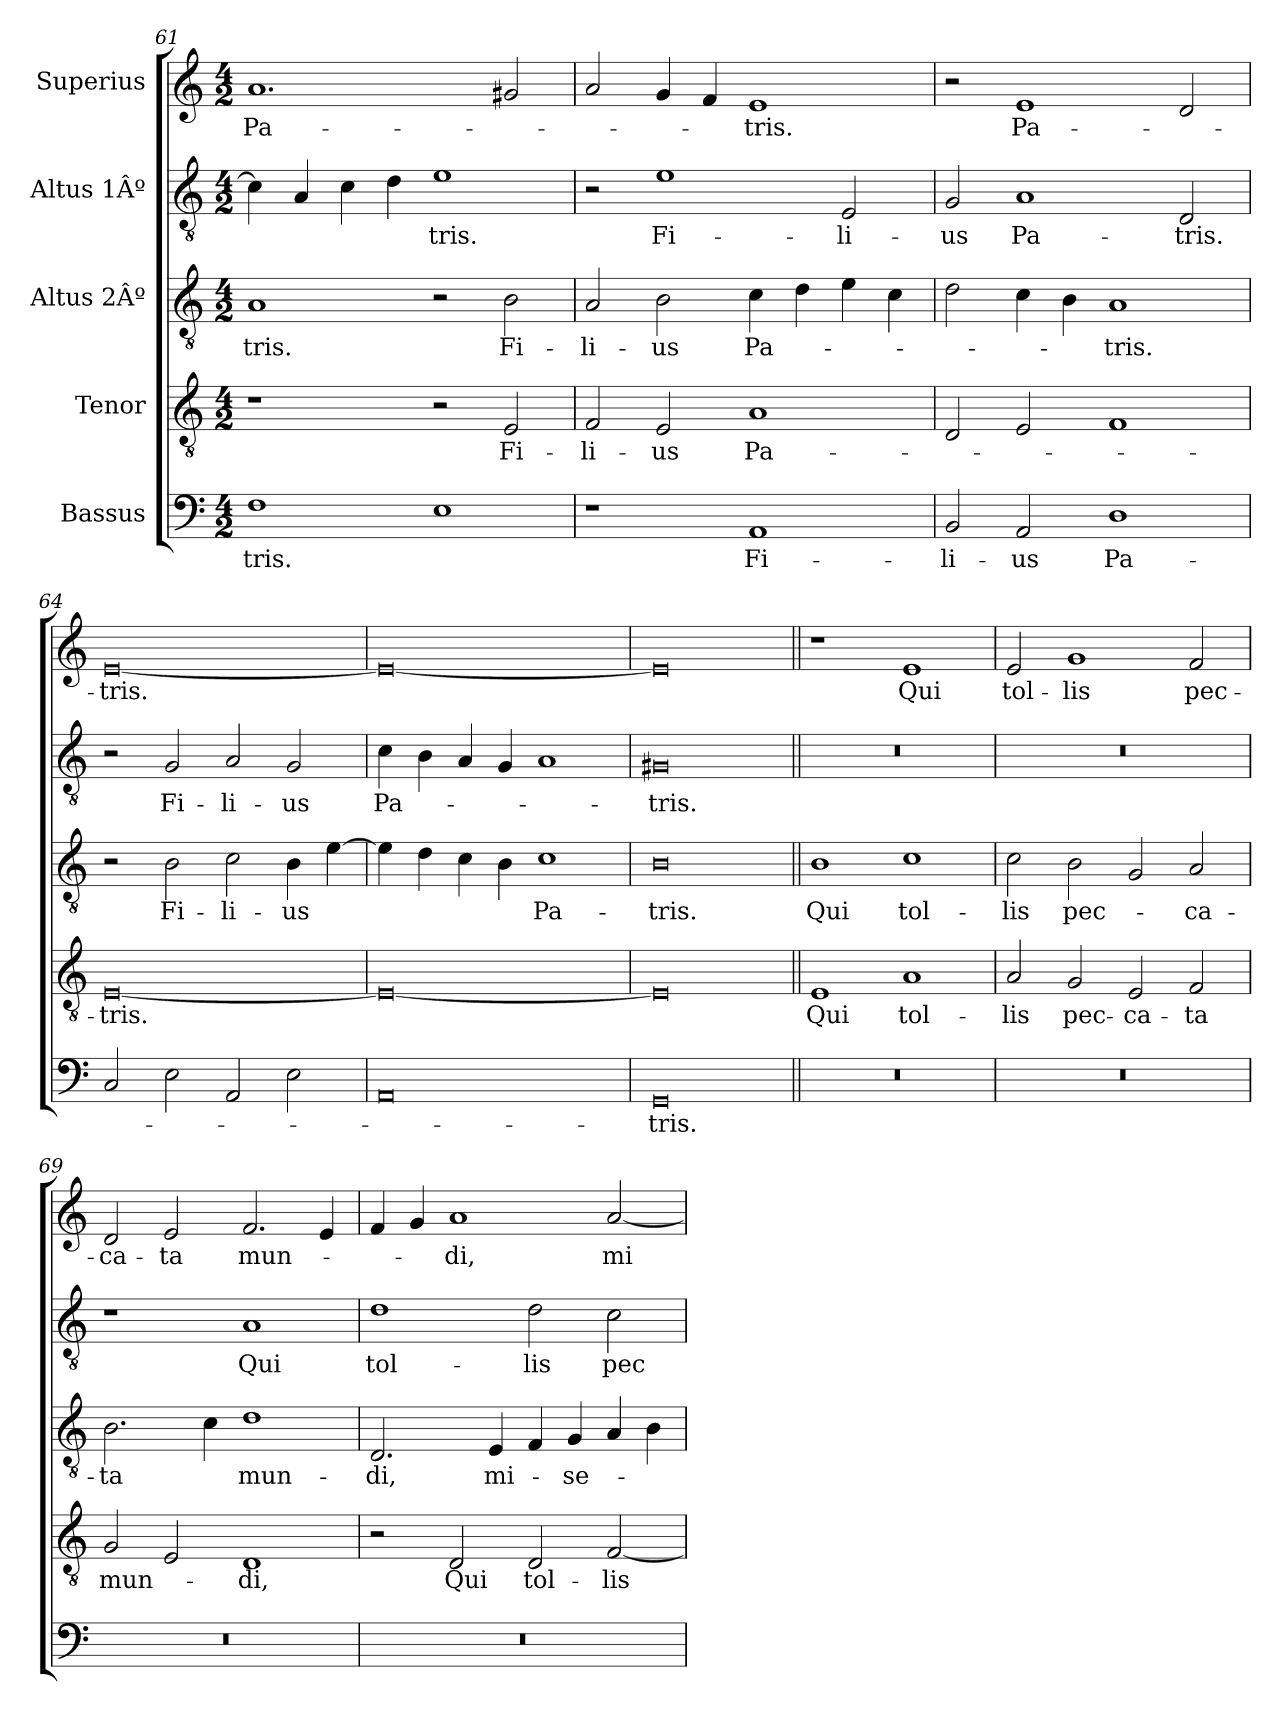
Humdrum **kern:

**kern	**text	**kern	**text	**kern	**text	**kern	**text	**kern	**text
*part5	*part5	*part4	*part4	*part3	*part3	*part2	*part2	*part1	*part1
*staff5	*staff5	*staff4	*staff4	*staff3	*staff3	*staff2	*staff2	*staff1	*staff1
*I"Bassus	*	*I"Tenor	*	*I"Altus 2Âº	*	*I"Altus 1Âº	*	*I"Superius	*
*clefF4	*	*clefGv2	*	*clefGv2	*	*clefGv2	*	*clefG2	*
*k[]	*	*k[]	*	*k[]	*	*k[]	*	*k[]	*
*M4/2	*	*M4/2	*	*M4/2	*	*M4/2	*	*M4/2	*
=61	=61	=61	=61	=61	=61	=61	=61	=61	=61
1F\	-tris.	1r	.	1A/	-tris.	4c\]	.	1.a/	Pa-
.	.	.	.	.	.	4A/	.	.	.
.	.	.	.	.	.	4c\	.	.	.
.	.	.	.	.	.	4d\	.	.	.
1E\	.	2r	.	2r	.	1e\	-tris.	.	.
.	.	2E/	Fi-	2B\	Fi-	.	.	2g#X/	.
=62	=62	=62	=62	=62	=62	=62	=62	=62	=62
1r	.	2F/	-li-	2A/	-li-	2r	.	2a/	.
.	.	2E/	-us	2B\	-us	1e\	Fi-	4g/	.
.	.	.	.	.	.	.	.	4f/	.
1AA/	Fi-	1A/	Pa-	4c\	Pa-	.	.	1e/	-tris.
.	.	.	.	4d\	.	.	.	.	.
.	.	.	.	4e\	.	2E/	-li-	.	.
.	.	.	.	4c\	.	.	.	.	.
=63	=63	=63	=63	=63	=63	=63	=63	=63	=63
2BB/	-li-	2D/	.	2d\	.	2G/	-us	2r	.
2AA/	-us	2E/	.	4c\	.	1A/	Pa-	1e/	Pa-
.	.	.	.	4B\	.	.	.	.	.
1D\	Pa-	1F/	.	1A/	-tris.	.	.	.	.
.	.	.	.	.	.	2D/	-tris.	2d/	.
=64	=64	=64	=64	=64	=64	=64	=64	=64	=64
2C/	.	[0E/	-tris.	2r	.	2r	.	[0e/	-tris.
2E\	.	.	.	2B\	Fi-	2G/	Fi-	.	.
2AA/	.	.	.	2c\	-li-	2A/	-li-	.	.
2E\	.	.	.	4B\	-us	2G/	-us	.	.
.	.	.	.	[4e\	.	.	.	.	.
=65	=65	=65	=65	=65	=65	=65	=65	=65	=65
0AA/	.	0E/_	.	4e\]	.	4c\	Pa-	0e/_	.
.	.	.	.	4d\	.	4B\	.	.	.
.	.	.	.	4c\	.	4A/	.	.	.
.	.	.	.	4B\	.	4G/	.	.	.
.	.	.	.	1c\	Pa-	1A/	.	.	.
=66	=66	=66	=66	=66	=66	=66	=66	=66	=66
0GG/	-tris.	0E/]	.	0B\	-tris.	0G#X/	-tris.	0e/]	.
=67||	=67||	=67||	=67||	=67||	=67||	=67||	=67||	=67||	=67||
0r	.	1E/	Qui	1B\	Qui	0r	.	1r	.
.	.	1A/	tol-	1c\	tol-	.	.	1e/	Qui
=68	=68	=68	=68	=68	=68	=68	=68	=68	=68
0r	.	2A/	-lis	2c\	-lis	0r	.	2e/	tol-
.	.	2G/	pec-	2B\	pec-	.	.	1g/	-lis
.	.	2E/	-ca-	2G/	.	.	.	.	.
.	.	2F/	-ta	2A/	-ca-	.	.	2f/	pec-
=69	=69	=69	=69	=69	=69	=69	=69	=69	=69
0r	.	2G/	mun-	2.B\	-ta	1r	.	2d/	-ca-
.	.	2E/	.	.	.	.	.	2e/	-ta
.	.	.	.	4c\	.	.	.	.	.
.	.	1D/	-di,	1d\	mun-	1A/	Qui	2.f/	mun-
.	.	.	.	.	.	.	.	4e/	.
=70	=70	=70	=70	=70	=70	=70	=70	=70	=70
0r	.	2r	.	2.D/	-di,	1d\	tol-	4f/	.
.	.	.	.	.	.	.	.	4g/	.
.	.	2D/	Qui	.	.	.	.	1a/	-di,
.	.	.	.	4E/	mi-	.	.	.	.
.	.	2D/	tol-	4F/	.	2d\	-lis	.	.
.	.	.	.	4G/	-se-	.	.	.	.
.	.	[2F/	-lis	4A/	.	2c\	pec-	[2a/	mi-
.	.	.	.	4B\	.	.	.	.	.
=	=	=	=	=	=	=	=	=	=
*-	*-	*-	*-	*-	*-	*-	*-	*-	*-
